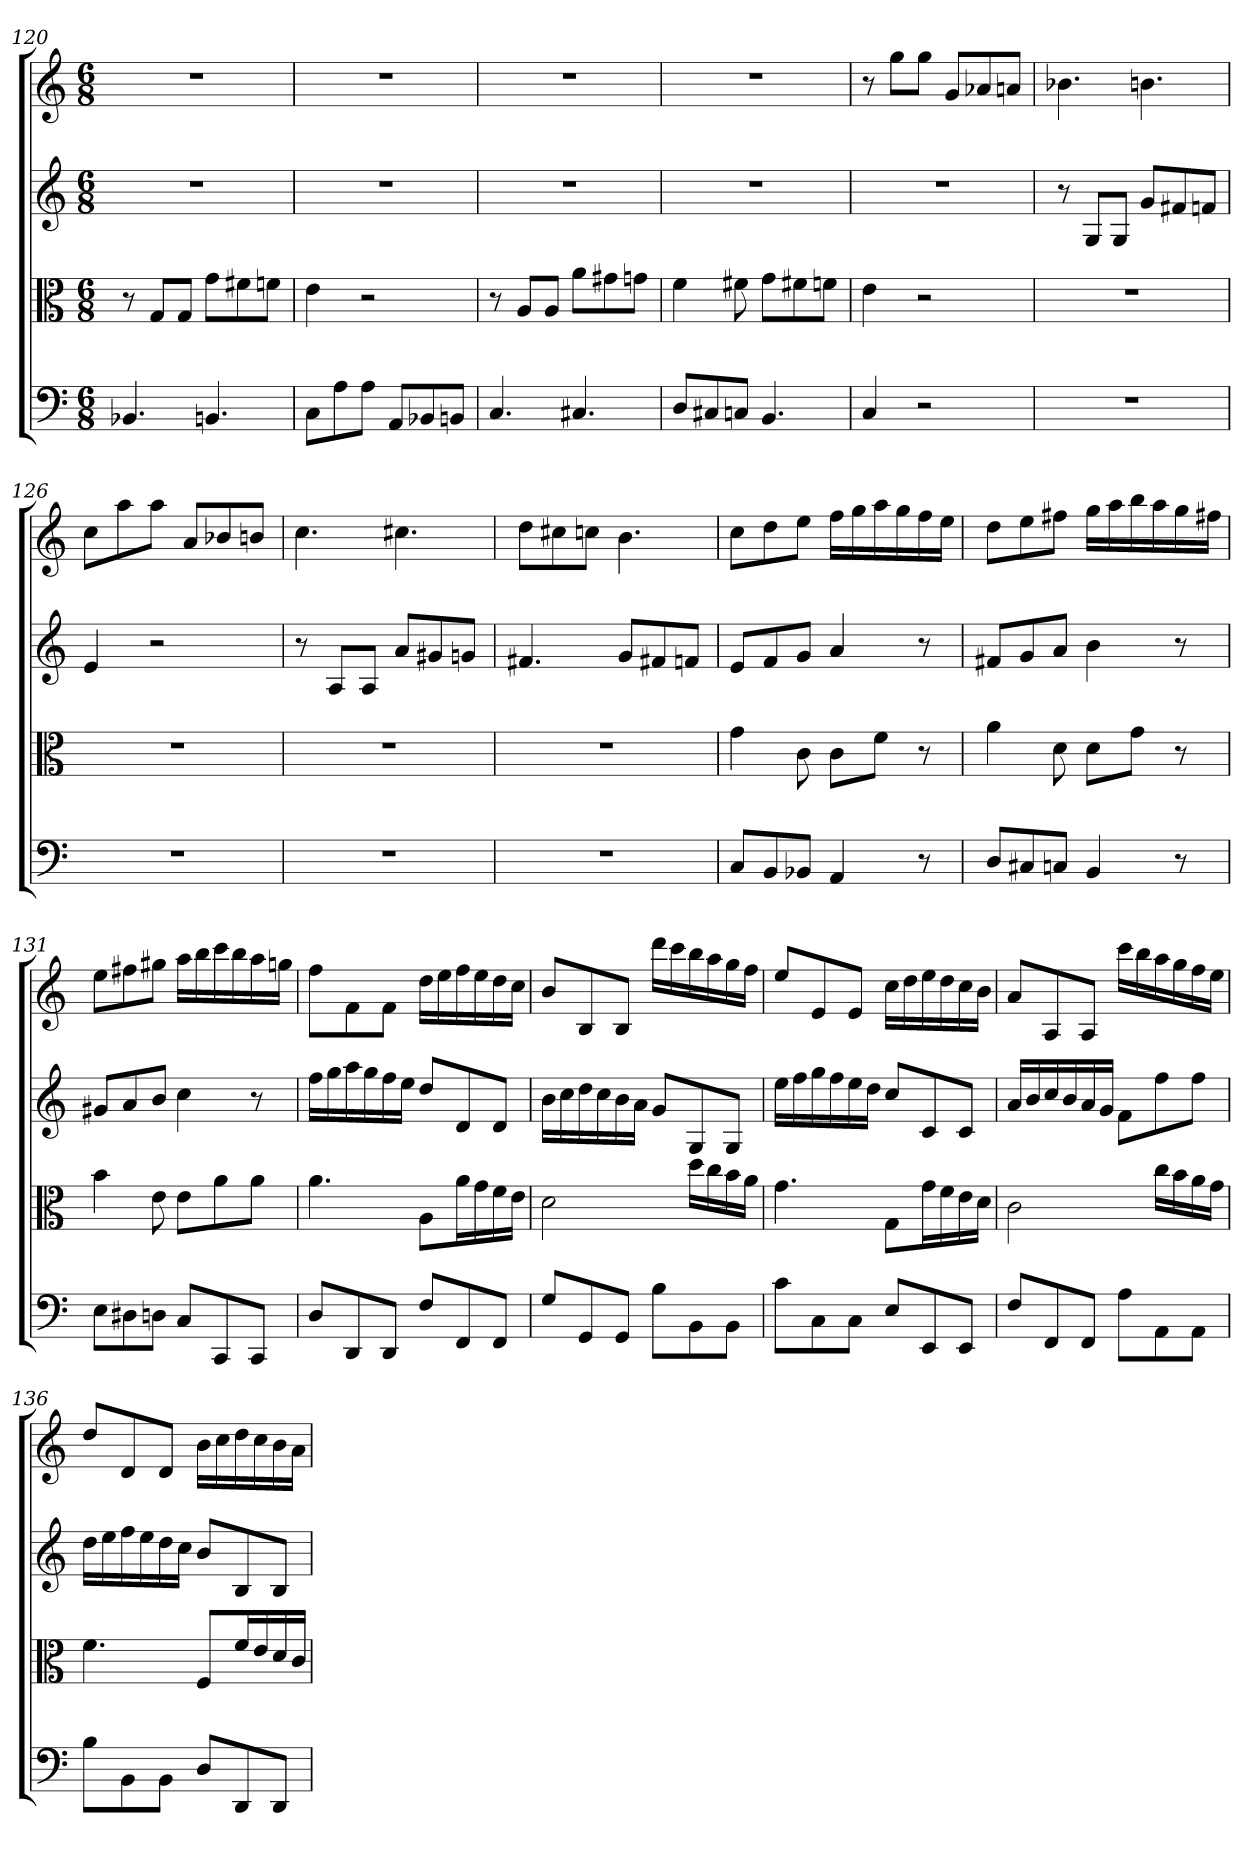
**kern	**kern	**kern	**kern
*part4	*part3	*part2	*part1
*staff4	*staff3	*staff2	*staff1
*clefF4	*clefC3	*clefG2	*clefG2
*k[]	*k[]	*k[]	*k[]
*M6/8	*M6/8	*M6/8	*M6/8
=120	=120	=120	=120
4.BB-X	8r	2.r	2.r
.	8GL	.	.
.	8GJ	.	.
4.BBn	8gL	.	.
.	8f#X	.	.
.	8fnJ	.	.
=121	=121	=121	=121
8CL	4e	2.r	2.r
8A	.	.	.
8AJ	2r	.	.
8AAL	.	.	.
8BB-X	.	.	.
8BBnJ	.	.	.
=122	=122	=122	=122
4.C	8r	2.r	2.r
.	8AL	.	.
.	8AJ	.	.
4.C#X	8aL	.	.
.	8g#X	.	.
.	8gnJ	.	.
=123	=123	=123	=123
8DL	4f	2.r	2.r
8C#X	.	.	.
8CnJ	8f#X	.	.
4.BB	8gL	.	.
.	8f#X	.	.
.	8fnJ	.	.
=124	=124	=124	=124
4C	4e	2.r	8r
.	.	.	8ggL
2r	2r	.	8ggJ
.	.	.	8gL
.	.	.	8a-X
.	.	.	8anJ
=125	=125	=125	=125
2.r	2.r	8r	4.b-X
.	.	8GL	.
.	.	8GJ	.
.	.	8gL	4.bn
.	.	8f#X	.
.	.	8fnJ	.
=126	=126	=126	=126
2.r	2.r	4e	8ccL
.	.	.	8aa
.	.	2r	8aaJ
.	.	.	8aL
.	.	.	8b-X
.	.	.	8bnJ
=127	=127	=127	=127
2.r	2.r	8r	4.cc
.	.	8AL	.
.	.	8AJ	.
.	.	8aL	4.cc#X
.	.	8g#X	.
.	.	8gnJ	.
=128	=128	=128	=128
2.r	2.r	4.f#X	8ddL
.	.	.	8cc#X
.	.	.	8ccnJ
.	.	8gL	4.b
.	.	8f#X	.
.	.	8fnJ	.
=129	=129	=129	=129
8CL	4g	8eL	8ccL
8BB	.	8f	8dd
8BB-XJ	8c	8gJ	8eeJ
4AA	8cL	4a	16ffLL
.	.	.	16gg
.	8fJ	.	16aa
.	.	.	16gg
8r	8r	8r	16ff
.	.	.	16eeJJ
=130	=130	=130	=130
8DL	4a	8f#XL	8ddL
8C#X	.	8g	8ee
8CnJ	8d	8aJ	8ff#XJ
4BB	8dL	4b	16ggLL
.	.	.	16aa
.	8gJ	.	16bb
.	.	.	16aa
8r	8r	8r	16gg
.	.	.	16ff#XJJ
=131	=131	=131	=131
8EL	4b	8g#XL	8eeL
8D#X	.	8a	8ff#X
8DnJ	8e	8bJ	8gg#XJ
8CL	8eL	4cc	16aaLL
.	.	.	16bb
8CC	8a	.	16ccc
.	.	.	16bb
8CCJ	8aJ	8r	16aa
.	.	.	16ggnJJ
=132	=132	=132	=132
8DL	4.a	16ffLL	8ffL
.	.	16gg	.
8DD	.	16aa	8f
.	.	16gg	.
8DDJ	.	16ff	8fJ
.	.	16eeJJ	.
8FL	8AL	8ddL	16ddLL
.	.	.	16ee
8FF	16aL	8d	16ff
.	16g	.	16ee
8FFJ	16f	8dJ	16dd
.	16eJJ	.	16ccJJ
=133	=133	=133	=133
8GL	2d	16bLL	8bL
.	.	16cc	.
8GG	.	16dd	8B
.	.	16cc	.
8GGJ	.	16b	8BJ
.	.	16aJJ	.
8BL	.	8gL	16dddLL
.	.	.	16ccc
8BB	16ddLL	8G	16bb
.	16cc	.	16aa
8BBJ	16b	8GJ	16gg
.	16aJJ	.	16ffJJ
=134	=134	=134	=134
8cL	4.g	16eeLL	8eeL
.	.	16ff	.
8C	.	16gg	8e
.	.	16ff	.
8CJ	.	16ee	8eJ
.	.	16ddJJ	.
8EL	8GL	8ccL	16ccLL
.	.	.	16dd
8EE	16gL	8c	16ee
.	16f	.	16dd
8EEJ	16e	8cJ	16cc
.	16dJJ	.	16bJJ
=135	=135	=135	=135
8FL	2c	16aLL	8aL
.	.	16b	.
8FF	.	16cc	8A
.	.	16b	.
8FFJ	.	16a	8AJ
.	.	16gJJ	.
8AL	.	8fL	16cccLL
.	.	.	16bb
8AA	16ccLL	8ff	16aa
.	16b	.	16gg
8AAJ	16a	8ffJ	16ff
.	16gJJ	.	16eeJJ
=136	=136	=136	=136
8BL	4.f	16ddLL	8ddL
.	.	16ee	.
8BB	.	16ff	8d
.	.	16ee	.
8BBJ	.	16dd	8dJ
.	.	16ccJJ	.
8DL	8FL	8bL	16bLL
.	.	.	16cc
8DD	16fL	8B	16dd
.	16e	.	16cc
8DDJ	16d	8BJ	16b
.	16cJJ	.	16aJJ
=	=	=	=
*-	*-	*-	*-
